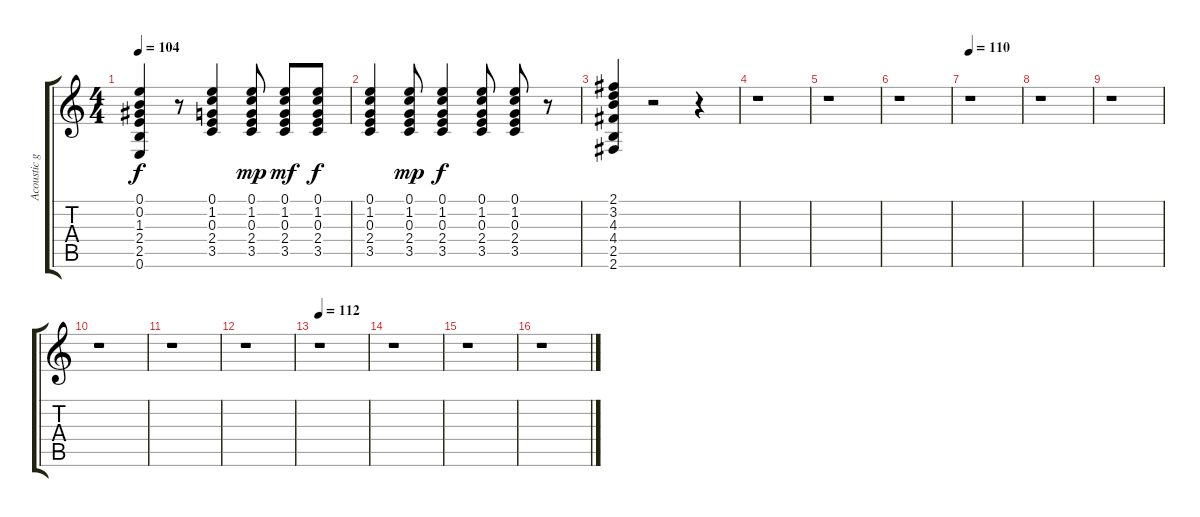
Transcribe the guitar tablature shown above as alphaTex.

\track ("Acoustic guitar" "Acoustic g") {instrument acousticguitarnylon}
\staff {score tabs}
\tuning (E4 B3 G3 D3 A2 E2) {hide}
\ts (4 4)
\tempo 104
\clef g2
\ks c
(0.1 0.2 1.3 2.4 2.5 0.6).4{dy f} r.8 (0.1 1.2 0.3 2.4 3.5).4 (0.1 1.2 0.3 2.4 3.5).8{dy mp} (0.1 1.2 0.3 2.4 3.5).8{dy mf} (0.1 1.2 0.3 2.4 3.5).8{dy f} |
(0.1 1.2 0.3 2.4 3.5).4 (0.1 1.2 0.3 2.4 3.5).8{dy mp} (0.1 1.2 0.3 2.4 3.5).4{dy f} (0.1 1.2 0.3 2.4 3.5).8 (0.1 1.2 0.3 2.4 3.5).8 r.8 |
(2.1 3.2 4.3 4.4 2.5 2.6).4 r.2 r.4 |
r.1 |
r.1 |
r.1 |
\tempo 110
r.1 |
r.1 |
r.1 |
r.1 |
r.1 |
r.1 |
\tempo 112
r.1 |
r.1 |
r.1 |
r.1
